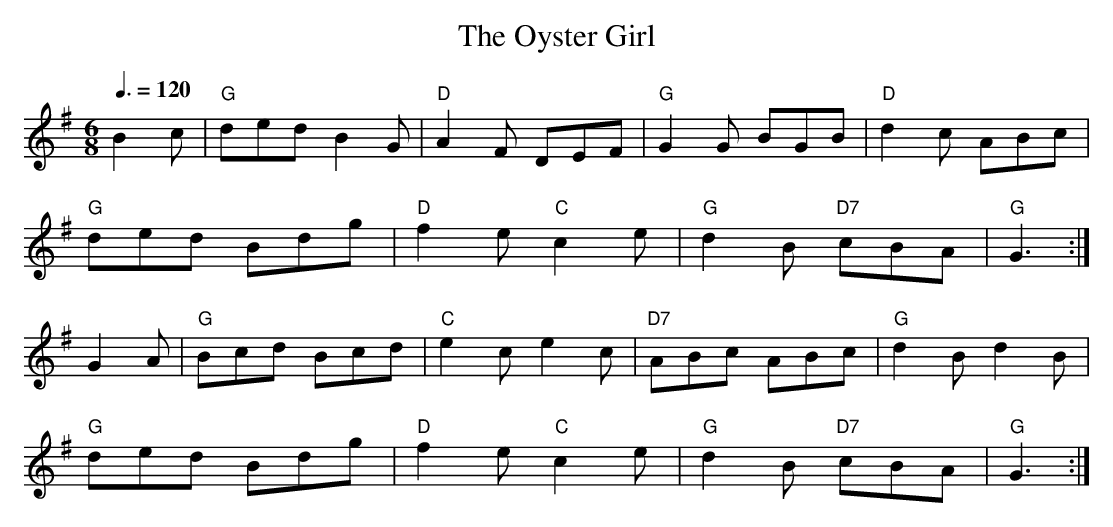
X:1
T:Oyster Girl, The
M:6/8
L:1/8
Q:3/8=120
K:G
B2 c | \
"G" ded B2 G | "D" A2 F DEF | "G" G2 G BGB | "D" d2 c ABc |
"G" ded Bdg  | "D" f2 e "C" c2e | "G" d2 B "D7" cBA |"G" G3 :|
G2 A | \
"G" Bcd Bcd | "C" e2 c e2 c | "D7" ABc ABc | "G" d2 B d2 B |
"G" ded Bdg | "D" f2 e "C" c2 e | "G" d2 B "D7" cBA | "G"G3 :|
